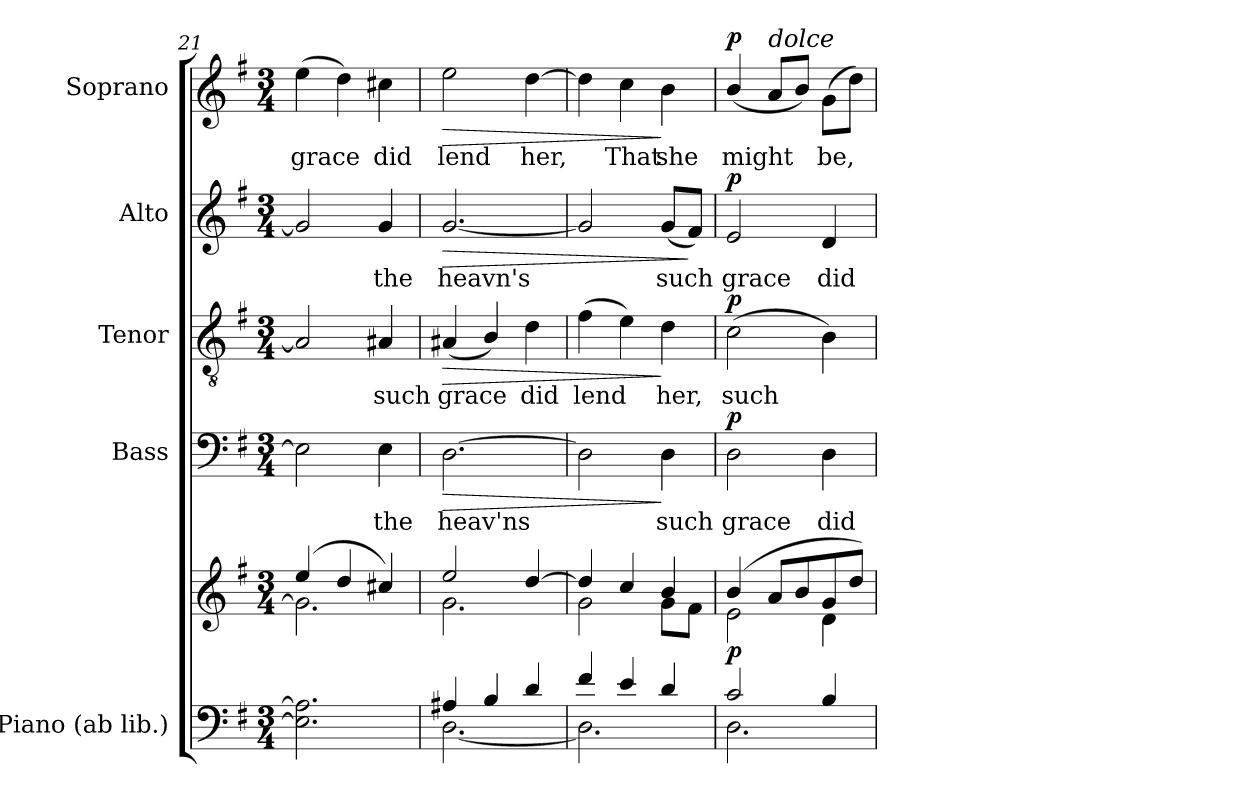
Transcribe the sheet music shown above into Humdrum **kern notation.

**kern	**kern	**dynam	**kern	**text	**dynam	**kern	**text	**dynam	**kern	**text	**dynam	**kern	**text	**dynam
*part5	*part5	*part5	*part4	*part4	*part4	*part3	*part3	*part3	*part2	*part2	*part2	*part1	*part1	*part1
*staff6	*staff5	*staff5/6	*staff4	*staff4	*staff4	*staff3	*staff3	*staff3	*staff2	*staff2	*staff2	*staff1	*staff1	*staff1
*I"Piano (ab lib.)	*	*	*I"Bass	*	*	*I"Tenor	*	*	*I"Alto	*	*	*I"Soprano	*	*
*I'Pno.	*	*	*I'B.	*	*	*I'T.	*	*	*I'A.	*	*	*I'S.	*	*
*clefF4	*clefG2	*	*clefF4	*	*	*clefGv2	*	*	*clefG2	*	*	*clefG2	*	*
*	*	*	*	*	*	*ITrd7c12	*	*	*	*	*	*	*	*
*k[f#]	*k[f#]	*	*k[f#]	*	*	*k[f#]	*	*	*k[f#]	*	*	*k[f#]	*	*
*G:	*G:	*	*G:	*	*	*G:	*	*	*G:	*	*	*G:	*	*
*M3/4	*M3/4	*	*M3/4	*	*	*M3/4	*	*	*M3/4	*	*	*M3/4	*	*
=21	=21	=21	=21	=21	=21	=21	=21	=21	=21	=21	=21	=21	=21	=21
*	*^	*	*	*	*	*	*	*	*	*	*	*	*	*
!	!	!	!	!	!	!	!	!	!	!	!	!	!	!LO:LY:b:color=#000000	!
2.Ei\] 2.A#i]	(4eei/	2.gi\]	.	2Ei\]	.	.	2AA#i/]	.	.	2gi/]	.	.	(4eei\	grace	.
.	4ddi/	.	.	.	.	.	.	.	.	.	.	.	4ddi\)	.	.
!	!	!	!	!	!LO:LY:b:color=#000000	!	!	!	!	!	!	!	!	!	!
!	!	!	!	!	!	!	!	!LO:LY:b:color=#000000	!	!	!	!	!	!	!
!	!	!	!	!	!	!	!	!	!	!	!LO:LY:b:color=#000000	!	!	!	!
!	!	!	!	!	!	!	!	!	!	!	!	!	!	!LO:LY:b:color=#000000	!
.	4cc#Xi/)	.	.	4Ei\	the	.	4AA#Xi/	such	.	4gi/	the	.	4cc#Xi\	did	.
=22	=22	=22	=22	=22	=22	=22	=22	=22	=22	=22	=22	=22	=22	=22	=22
*^	*	*	*	*	*	*	*	*	*	*	*	*	*	*	*
!	!	!	!	!	!	!LO:LY:b:color=#000000	!LO:HP:b	!	!	!	!	!	!	!	!	!
!	!	!	!	!	!	!	!	!	!LO:LY:b:color=#000000	!LO:HP:b	!	!	!	!	!	!
!	!	!	!	!	!	!	!	!	!	!	!	!LO:LY:b:color=#000000	!LO:HP:b	!	!	!
!	!	!	!	!	!	!	!	!	!	!	!	!	!	!	!LO:LY:b:color=#000000	!LO:HP:b
4A#Xi/	[2.Di\	2eei/	2.gi\	.	[2.Di\	heav'ns	>	(4AA#Xi/	grace	>	[2.gi/	heavn's	>	2eei\	lend	>
4Bi/	.	.	.	.	.	.	.	4BBi/)	.	.	.	.	.	.	.	.
!	!	!	!	!	!	!	!	!	!LO:LY:b:color=#000000	!	!	!	!	!	!	!
!	!	!	!	!	!	!	!	!	!	!	!	!	!	!	!LO:LY:b:color=#000000	!
4di/	.	[4ddi/	.	.	.	.	.	4Di\	did	.	.	.	.	[4ddi\	her,	.
=23	=23	=23	=23	=23	=23	=23	=23	=23	=23	=23	=23	=23	=23	=23	=23	=23
!	!	!	!	!	!	!	!	!	!LO:LY:b:color=#000000	!	!	!	!	!	!	!
4f#i/	2.Di\]	4ddi/]	2gi\	.	2Di\]	.	.	(4F#i\	lend	.	2gi/]	.	.	4ddi\]	.	.
!	!	!	!	!	!	!	!	!	!	!	!	!	!	!	!LO:LY:b:color=#000000	!
4ei/	.	4cci/	.	.	.	.	.	4Ei\)	.	.	.	.	.	4cci\	That	.
!	!	!	!	!	!	!LO:LY:b:color=#000000	!	!	!	!	!	!	!	!	!	!
!	!	!	!	!	!	!	!	!	!LO:LY:b:color=#000000	!	!	!	!	!	!	!
!	!	!	!	!	!	!	!	!	!	!	!	!LO:LY:b:color=#000000	!	!	!	!
!	!	!	!	!	!	!	!	!	!	!	!	!	!	!	!LO:LY:b:color=#000000	!
4di/	.	4bi/	8gi\L	.	4Di\	such	]	4Di\	her,	]	(8gi/L	such	.	4bi\	she	]
.	.	.	8f#i\J	.	.	.	.	.	.	.	8f#i/J)	.	]	.	.	.
=24	=24	=24	=24	=24	=24	=24	=24	=24	=24	=24	=24	=24	=24	=24	=24	=24
!	!	!	!	!	!	!LO:LY:b:color=#000000	!	!	!	!	!	!	!	!	!	!
!	!	!	!	!	!	!	!	!	!LO:LY:b:color=#000000	!	!	!	!	!	!	!
!	!	!	!	!	!	!	!	!	!	!	!	!LO:LY:b:color=#000000	!	!	!	!
!	!	!	!	!	!	!	!	!	!	!	!	!	!	!	!LO:LY:b:color=#000000	!
2ci/	2.Di\	(4bi/	2ei\	p	2Di\	grace	p	(2Ci\	such	p	2ei/	grace	p	(4bi/	might	p
!	!	!	!	!	!	!	!	!	!	!	!	!	!	!LO:TX:a:i:t=dolce	!	!
.	.	8ai/L	.	.	.	.	.	.	.	.	.	.	.	8ai/L	.	.
.	.	8bi/	.	.	.	.	.	.	.	.	.	.	.	8bi/J)	.	.
!	!	!	!	!	!	!LO:LY:b:color=#000000	!	!	!	!	!	!	!	!	!	!
!	!	!	!	!	!	!	!	!	!	!	!	!LO:LY:b:color=#000000	!	!	!	!
!	!	!	!	!	!	!	!	!	!	!	!	!	!	!	!LO:LY:b:color=#000000	!
4Bi/	.	8gi/	4di\	.	4Di\	did	.	4BBi\)	.	.	4di/	did	.	(8gi\L	be,	.
.	.	8ddi/J)	.	.	.	.	.	.	.	.	.	.	.	8ddi\J)	.	.
*v	*v	*	*	*	*	*	*	*	*	*	*	*	*	*	*	*
*	*v	*v	*	*	*	*	*	*	*	*	*	*	*	*	*
=	=	=	=	=	=	=	=	=	=	=	=	=	=	=
*-	*-	*-	*-	*-	*-	*-	*-	*-	*-	*-	*-	*-	*-	*-
